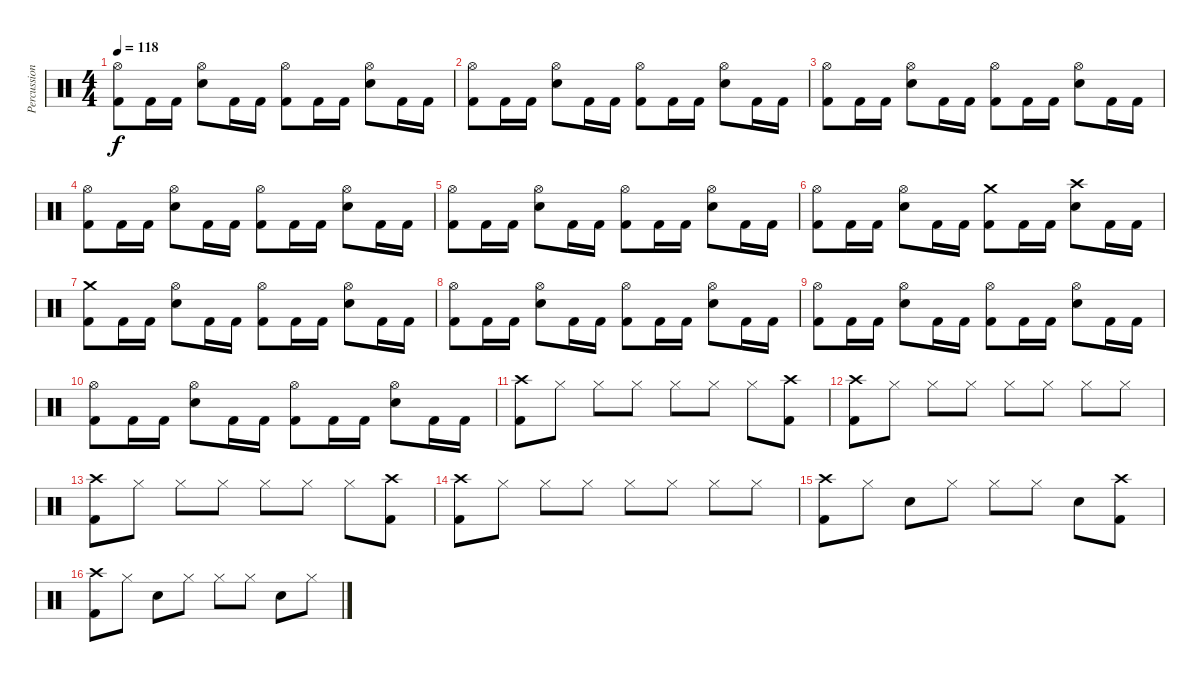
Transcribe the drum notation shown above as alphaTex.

\track ("Percussions" "Percussion") {instrument percussion}
\staff {score}
\articulation defaults
\ts (4 4)
\tempo 118
\clef neutral
\ks c
("Hi-Hat (open)" "Kick (hit) 2").8{dy f} "Kick (hit) 2".16 "Kick (hit) 2".16 ("Hi-Hat (open)" "Electric Snare (hit)").8 "Kick (hit) 2".16 "Kick (hit) 2".16 ("Hi-Hat (open)" "Kick (hit) 2").8 "Kick (hit) 2".16 "Kick (hit) 2".16 ("Hi-Hat (open)" "Electric Snare (hit)").8 "Kick (hit) 2".16 "Kick (hit) 2".16 |
("Hi-Hat (open)" "Kick (hit) 2").8 "Kick (hit) 2".16 "Kick (hit) 2".16 ("Hi-Hat (open)" "Electric Snare (hit)").8 "Kick (hit) 2".16 "Kick (hit) 2".16 ("Hi-Hat (open)" "Kick (hit) 2").8 "Kick (hit) 2".16 "Kick (hit) 2".16 ("Hi-Hat (open)" "Electric Snare (hit)").8 "Kick (hit) 2".16 "Kick (hit) 2".16 |
("Hi-Hat (open)" "Kick (hit) 2").8 "Kick (hit) 2".16 "Kick (hit) 2".16 ("Hi-Hat (open)" "Electric Snare (hit)").8 "Kick (hit) 2".16 "Kick (hit) 2".16 ("Hi-Hat (open)" "Kick (hit) 2").8 "Kick (hit) 2".16 "Kick (hit) 2".16 ("Hi-Hat (open)" "Electric Snare (hit)").8 "Kick (hit) 2".16 "Kick (hit) 2".16 |
("Hi-Hat (open)" "Kick (hit) 2").8 "Kick (hit) 2".16 "Kick (hit) 2".16 ("Hi-Hat (open)" "Electric Snare (hit)").8 "Kick (hit) 2".16 "Kick (hit) 2".16 ("Hi-Hat (open)" "Kick (hit) 2").8 "Kick (hit) 2".16 "Kick (hit) 2".16 ("Hi-Hat (open)" "Electric Snare (hit)").8 "Kick (hit) 2".16 "Kick (hit) 2".16 |
("Hi-Hat (open)" "Kick (hit) 2").8 "Kick (hit) 2".16 "Kick (hit) 2".16 ("Hi-Hat (open)" "Electric Snare (hit)").8 "Kick (hit) 2".16 "Kick (hit) 2".16 ("Hi-Hat (open)" "Kick (hit) 2").8 "Kick (hit) 2".16 "Kick (hit) 2".16 ("Hi-Hat (open)" "Electric Snare (hit)").8 "Kick (hit) 2".16 "Kick (hit) 2".16 |
("Hi-Hat (open)" "Kick (hit) 2").8 "Kick (hit) 2".16 "Kick (hit) 2".16 ("Hi-Hat (open)" "Electric Snare (hit)").8 "Kick (hit) 2".16 "Kick (hit) 2".16 ("Crash medium (hit)" "Kick (hit) 2").8 "Kick (hit) 2".16 "Kick (hit) 2".16 ("Crash high (hit)" "Electric Snare (hit)").8 "Kick (hit) 2".16 "Kick (hit) 2".16 |
("Crash medium (hit)" "Kick (hit) 2").8 "Kick (hit) 2".16 "Kick (hit) 2".16 ("Hi-Hat (open)" "Electric Snare (hit)").8 "Kick (hit) 2".16 "Kick (hit) 2".16 ("Hi-Hat (open)" "Kick (hit) 2").8 "Kick (hit) 2".16 "Kick (hit) 2".16 ("Hi-Hat (open)" "Electric Snare (hit)").8 "Kick (hit) 2".16 "Kick (hit) 2".16 |
("Hi-Hat (open)" "Kick (hit) 2").8 "Kick (hit) 2".16 "Kick (hit) 2".16 ("Hi-Hat (open)" "Electric Snare (hit)").8 "Kick (hit) 2".16 "Kick (hit) 2".16 ("Hi-Hat (open)" "Kick (hit) 2").8 "Kick (hit) 2".16 "Kick (hit) 2".16 ("Hi-Hat (open)" "Electric Snare (hit)").8 "Kick (hit) 2".16 "Kick (hit) 2".16 |
("Hi-Hat (open)" "Kick (hit) 2").8 "Kick (hit) 2".16 "Kick (hit) 2".16 ("Hi-Hat (open)" "Electric Snare (hit)").8 "Kick (hit) 2".16 "Kick (hit) 2".16 ("Hi-Hat (open)" "Kick (hit) 2").8 "Kick (hit) 2".16 "Kick (hit) 2".16 ("Hi-Hat (open)" "Electric Snare (hit)").8 "Kick (hit) 2".16 "Kick (hit) 2".16 |
("Hi-Hat (open)" "Kick (hit) 2").8 "Kick (hit) 2".16 "Kick (hit) 2".16 ("Hi-Hat (open)" "Electric Snare (hit)").8 "Kick (hit) 2".16 "Kick (hit) 2".16 ("Hi-Hat (open)" "Kick (hit) 2").8 "Kick (hit) 2".16 "Kick (hit) 2".16 ("Hi-Hat (open)" "Electric Snare (hit)").8 "Kick (hit) 2".16 "Kick (hit) 2".16 |
("Crash high (hit)" "Kick (hit) 2").8 "Hi-Hat (closed)".8 "Hi-Hat (closed)".8 "Hi-Hat (closed)".8 "Hi-Hat (closed)".8 "Hi-Hat (closed)".8 "Hi-Hat (closed)".8 ("Crash high (hit)" "Kick (hit) 2").8 |
("Crash high (hit)" "Kick (hit) 2").8 "Hi-Hat (closed)".8 "Hi-Hat (closed)".8 "Hi-Hat (closed)".8 "Hi-Hat (closed)".8 "Hi-Hat (closed)".8 "Hi-Hat (closed)".8 "Hi-Hat (closed)".8 |
("Crash high (hit)" "Kick (hit) 2").8 "Hi-Hat (closed)".8 "Hi-Hat (closed)".8 "Hi-Hat (closed)".8 "Hi-Hat (closed)".8 "Hi-Hat (closed)".8 "Hi-Hat (closed)".8 ("Crash high (hit)" "Kick (hit) 2").8 |
("Crash high (hit)" "Kick (hit) 2").8 "Hi-Hat (closed)".8 "Hi-Hat (closed)".8 "Hi-Hat (closed)".8 "Hi-Hat (closed)".8 "Hi-Hat (closed)".8 "Hi-Hat (closed)".8 "Hi-Hat (closed)".8 |
("Crash high (hit)" "Kick (hit) 2").8 "Hi-Hat (closed)".8 "Electric Snare (hit)".8 "Hi-Hat (closed)".8 "Hi-Hat (closed)".8 "Hi-Hat (closed)".8 "Electric Snare (hit)".8 ("Crash high (hit)" "Kick (hit) 2").8 |
("Crash high (hit)" "Kick (hit) 2").8 "Hi-Hat (closed)".8 "Electric Snare (hit)".8 "Hi-Hat (closed)".8 "Hi-Hat (closed)".8 "Hi-Hat (closed)".8 "Electric Snare (hit)".8 "Hi-Hat (closed)".8
